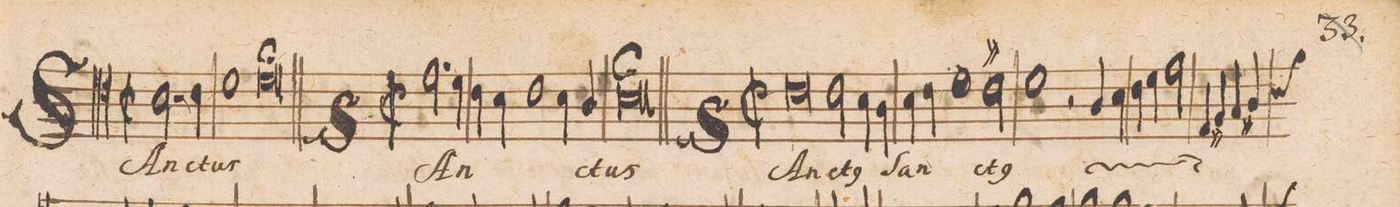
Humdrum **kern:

**kern	**text
*I"Tenore	*
*clefC4	*
*k[]	*
*met(C|)	*
*M2/1	*
2.B\	SAn-
4c\	-ctus
1d\	.
=2-	=2-
0dl\;<	.
=3||-	=3||-
*M2/1	*
*met(C|)	*
2.e\	SAn-
4d\	.
4c\	.
4B\	.
1c\	.
=4-	=4-
4B\	.
4A/	-ctus
1Bl\;>	.
=5||-	=5||-
*M2/1	*
*met(C|)	*
0c\	San-
=6-	=6-
2c\	-ct(us)
4B\	.
4A\	.
4B\	San-
4c\	.
1d\	.
=7-	=7-
2c#X\	-ct(us)
1d\	.
=8-	=8-
2r	.
*	*ij
4A/	San-
4B\	.
4c\	.
4d\	.
2e\	.
=9-	=9-
4E/	.
4F#X/	.
4G#X/	.
*custos:B	*
4A/	-ct(us)
*-	*-
